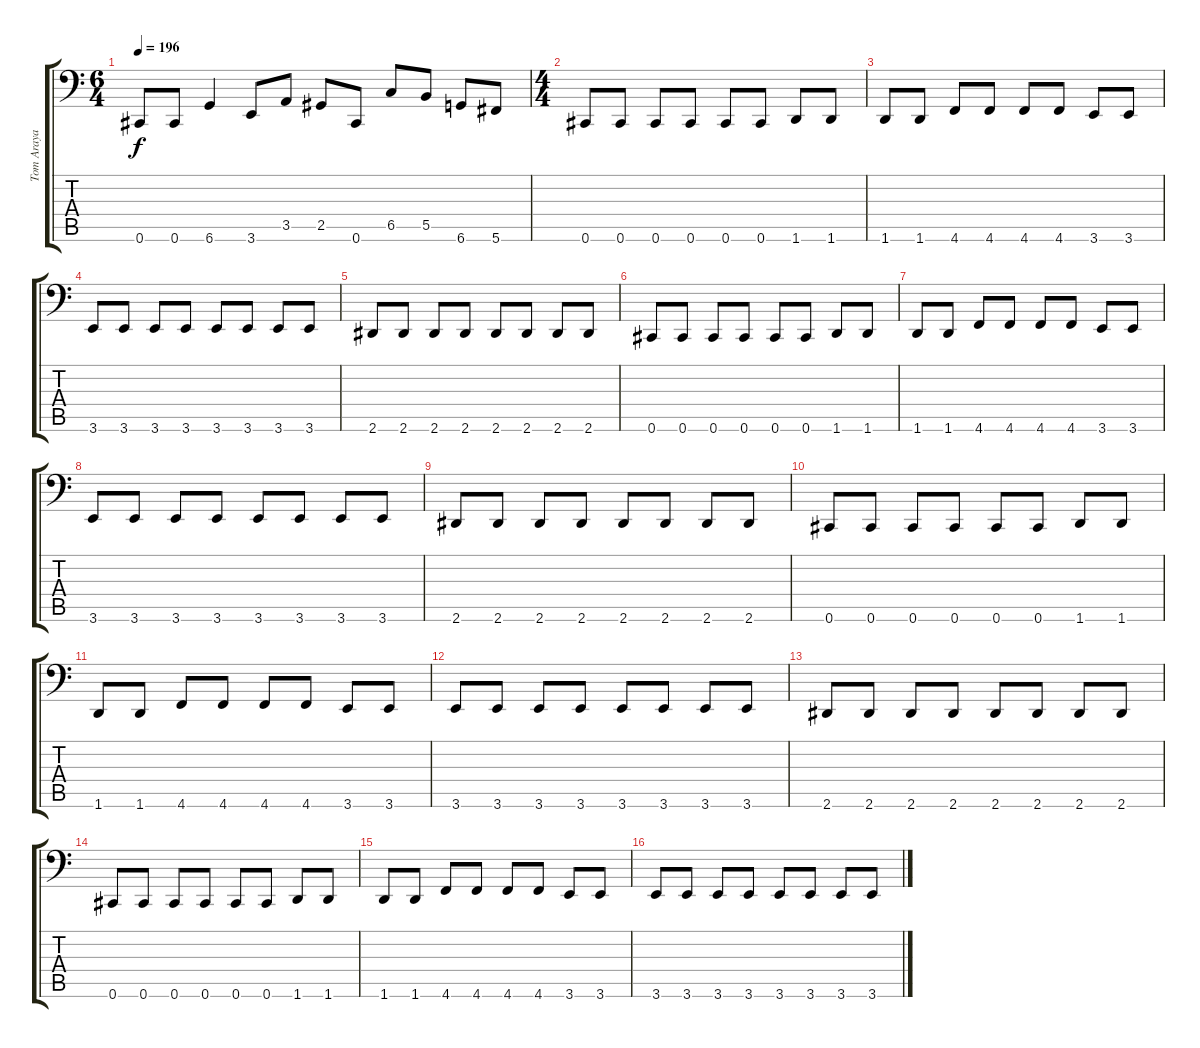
\track ("Tom Araya" "Tom Araya") {instrument electricbasspick}
\staff {score tabs}
\tuning (Db3 Ab2 E2 B1 Gb1 Db1) {hide}
\ts (6 4)
\tempo 196
\clef f4
\ks c
0.6.8{dy f} 0.6.8 6.6.4 3.6.8 3.5.8 2.5.8 0.6.8 6.5.8 5.5.8 6.6.8 5.6.8 |
\ts (4 4)
0.6.8 0.6.8 0.6.8 0.6.8 0.6.8 0.6.8 1.6.8 1.6.8 |
1.6.8 1.6.8 4.6.8 4.6.8 4.6.8 4.6.8 3.6.8 3.6.8 |
3.6.8 3.6.8 3.6.8 3.6.8 3.6.8 3.6.8 3.6.8 3.6.8 |
2.6.8 2.6.8 2.6.8 2.6.8 2.6.8 2.6.8 2.6.8 2.6.8 |
0.6.8 0.6.8 0.6.8 0.6.8 0.6.8 0.6.8 1.6.8 1.6.8 |
1.6.8 1.6.8 4.6.8 4.6.8 4.6.8 4.6.8 3.6.8 3.6.8 |
3.6.8 3.6.8 3.6.8 3.6.8 3.6.8 3.6.8 3.6.8 3.6.8 |
2.6.8 2.6.8 2.6.8 2.6.8 2.6.8 2.6.8 2.6.8 2.6.8 |
0.6.8 0.6.8 0.6.8 0.6.8 0.6.8 0.6.8 1.6.8 1.6.8 |
1.6.8 1.6.8 4.6.8 4.6.8 4.6.8 4.6.8 3.6.8 3.6.8 |
3.6.8 3.6.8 3.6.8 3.6.8 3.6.8 3.6.8 3.6.8 3.6.8 |
2.6.8 2.6.8 2.6.8 2.6.8 2.6.8 2.6.8 2.6.8 2.6.8 |
0.6.8 0.6.8 0.6.8 0.6.8 0.6.8 0.6.8 1.6.8 1.6.8 |
1.6.8 1.6.8 4.6.8 4.6.8 4.6.8 4.6.8 3.6.8 3.6.8 |
3.6.8 3.6.8 3.6.8 3.6.8 3.6.8 3.6.8 3.6.8 3.6.8
